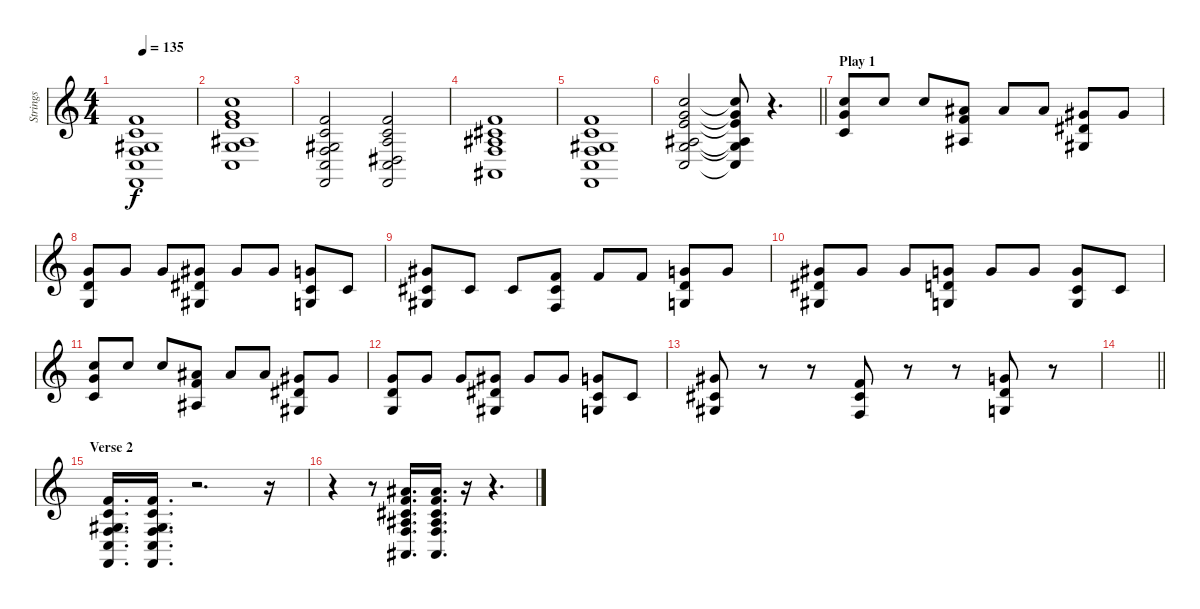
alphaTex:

\track ("Strings" "Strings") {instrument stringensemble1}
\staff {score}
\tuning (E4 B3 G3 D3 A2 E2) {hide}
\ts (4 4)
\tempo 135
\clef g2
\ks c
(1.1 1.2 1.3 3.4 3.5 1.6).1{dy f} |
(8.1 8.2 9.3 8.4 10.5 8.6).1 |
(1.1 1.2 1.3 3.4 3.5 1.6).2 (1.1 1.2 2.3 1.4 3.5 1.6).2 |
(6.2 6.3 8.4 8.5 6.6).1 |
(1.1 1.2 1.3 3.4 3.5 1.6).1 |
\barLineRight lightlight
(8.1 8.2 9.3 8.4 10.5 8.6).2 (8.1{t} 8.2{t} 9.3{t} 8.4{t} 10.5{t} 8.6{t}).8 r.4{d} |
\section ("" "Play 1")
(8.1 8.2 5.3).8 8.1.8 8.1.8 (6.1 6.2 3.3).8 6.1.8 6.1.8 (4.1 4.2 1.3).8 4.1.8 |
(3.1 3.2 0.3).8 3.1.8 3.1.8 (4.1 4.2 1.3).8 4.1.8 4.1.8 (8.2 5.3 5.4).8 5.3.8 |
(9.2 6.3 6.4).8 6.3.8 6.3.8 (6.2 6.3 3.4).8 6.2.8 6.2.8 (3.1 3.2 0.3).8 3.1.8 |
(4.1 4.2 1.3).8 4.1.8 4.1.8 (3.1 3.2 0.3).8 3.1.8 3.1.8 (8.2 5.3 5.4).8 5.3.8 |
(8.1 8.2 5.3).8 8.1.8 8.1.8 (6.1 6.2 3.3).8 6.1.8 6.1.8 (4.1 4.2 1.3).8 4.1.8 |
(3.1 3.2 0.3).8 3.1.8 3.1.8 (4.1 4.2 1.3).8 4.1.8 4.1.8 (8.2 5.3 5.4).8 5.3.8 |
(9.2 6.3 6.4).8 r.8 r.8 (6.2 6.3 3.4).8 r.8 r.8 (3.1 3.2 0.3).8 r.8 |
\barLineRight lightlight
|
\section ("" "Verse 2")
(1.1 1.2 1.3 3.4 3.5 1.6).16{d} (1.1 1.2 1.3 3.4 3.5 1.6).16{d} r.2{d} r.16 |
r.4 r.8 (6.1 6.2 6.3 8.4 8.5 6.6).16{d} (6.1 6.2 6.3 8.4 8.5 6.6).16{d} r.16 r.4{d}
